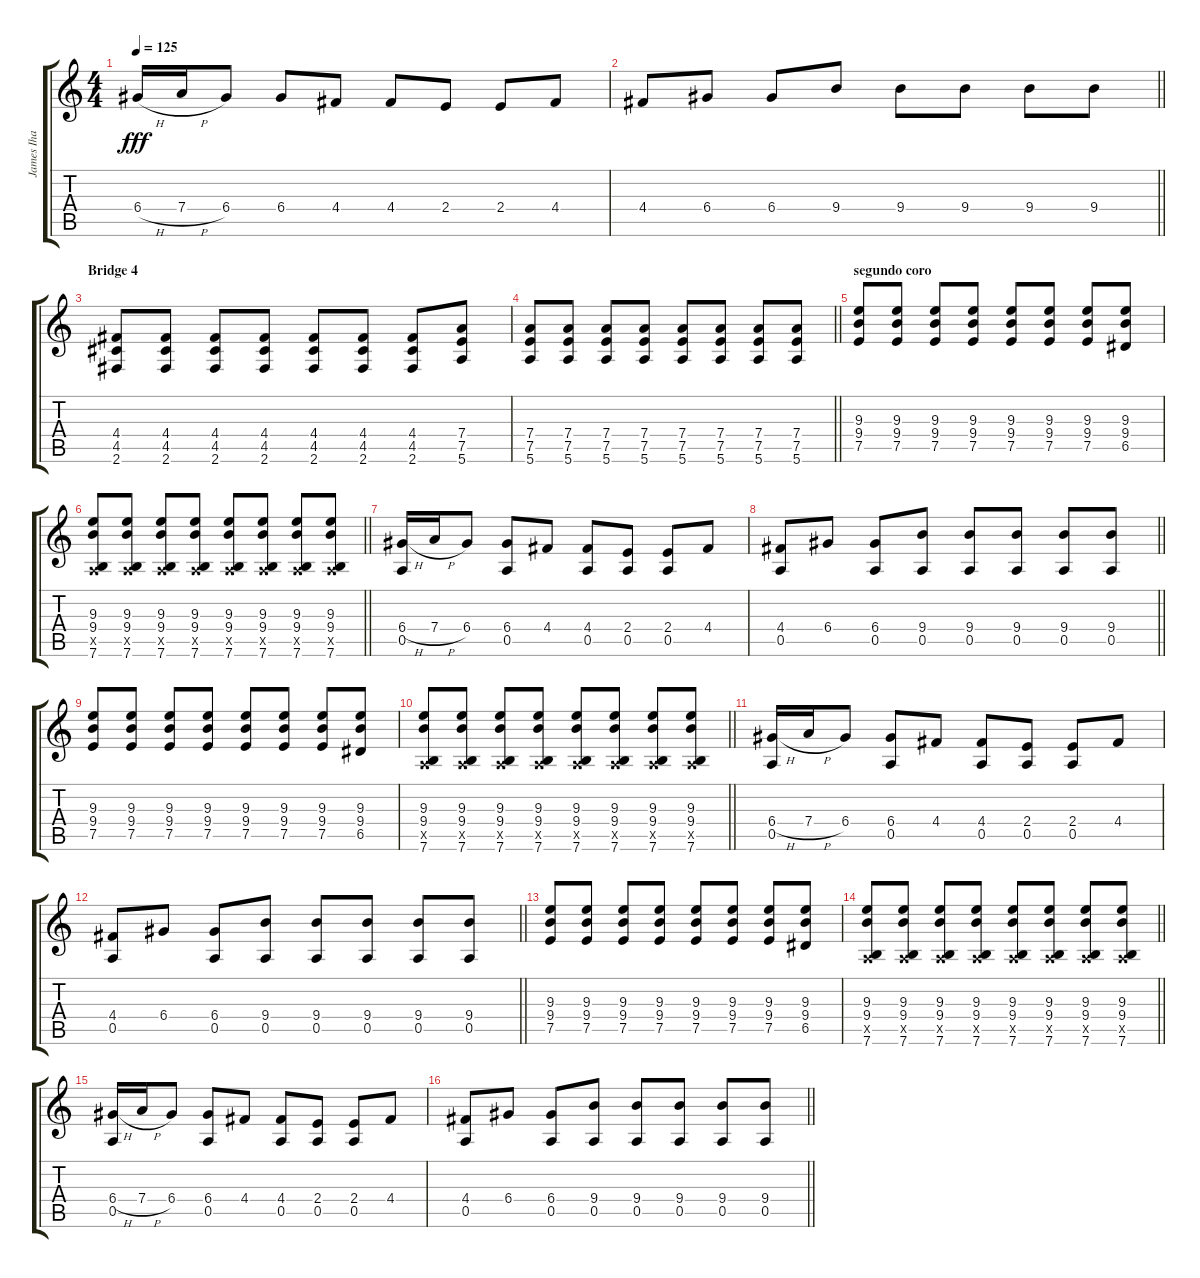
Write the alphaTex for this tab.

\track ("James Iha" "James Iha") {instrument overdrivenguitar}
\staff {score tabs}
\tuning (E4 B3 G3 D3 A2 E2) {hide}
\ts (4 4)
\tempo 125
\clef g2
\ks c
6.4{h}.16{dy fff} 7.4{h}.16 6.4.8 6.4.8 4.4.8 4.4.8 2.4.8 2.4.8 4.4.8 |
\barLineRight lightlight
4.4.8 6.4.8 6.4.8 9.4.8 9.4.8 9.4.8 9.4.8 9.4.8 |
\section ("" "Bridge 4")
(4.4 4.5 2.6).8 (4.4 4.5 2.6).8 (4.4 4.5 2.6).8 (4.4 4.5 2.6).8 (4.4 4.5 2.6).8 (4.4 4.5 2.6).8 (4.4 4.5 2.6).8 (7.4 7.5 5.6).8 |
\barLineRight lightlight
(7.4 7.5 5.6).8 (7.4 7.5 5.6).8 (7.4 7.5 5.6).8 (7.4 7.5 5.6).8 (7.4 7.5 5.6).8 (7.4 7.5 5.6).8 (7.4 7.5 5.6).8 (7.4 7.5 5.6).8 |
\section ("" "segundo coro")
(9.3 9.4 7.5).8 (9.3 9.4 7.5).8 (9.3 9.4 7.5).8 (9.3 9.4 7.5).8 (9.3 9.4 7.5).8 (9.3 9.4 7.5).8 (9.3 9.4 7.5).8 (9.3 9.4 6.5).8 |
\barLineRight lightlight
(9.3 9.4 0.5{x} 7.6).8 (9.3 9.4 0.5{x} 7.6).8 (9.3 9.4 0.5{x} 7.6).8 (9.3 9.4 0.5{x} 7.6).8 (9.3 9.4 0.5{x} 7.6).8 (9.3 9.4 0.5{x} 7.6).8 (9.3 9.4 0.5{x} 7.6).8 (9.3 9.4 0.5{x} 7.6).8 |
(6.4{h} 0.5).16 7.4{h}.16 6.4.8 (6.4 0.5).8 4.4.8 (4.4 0.5).8 (2.4 0.5).8 (2.4 0.5).8 4.4.8 |
\barLineRight lightlight
(4.4 0.5).8 6.4.8 (6.4 0.5).8 (9.4 0.5).8 (9.4 0.5).8 (9.4 0.5).8 (9.4 0.5).8 (9.4 0.5).8 |
(9.3 9.4 7.5).8 (9.3 9.4 7.5).8 (9.3 9.4 7.5).8 (9.3 9.4 7.5).8 (9.3 9.4 7.5).8 (9.3 9.4 7.5).8 (9.3 9.4 7.5).8 (9.3 9.4 6.5).8 |
\barLineRight lightlight
(9.3 9.4 0.5{x} 7.6).8 (9.3 9.4 0.5{x} 7.6).8 (9.3 9.4 0.5{x} 7.6).8 (9.3 9.4 0.5{x} 7.6).8 (9.3 9.4 0.5{x} 7.6).8 (9.3 9.4 0.5{x} 7.6).8 (9.3 9.4 0.5{x} 7.6).8 (9.3 9.4 0.5{x} 7.6).8 |
(6.4{h} 0.5).16 7.4{h}.16 6.4.8 (6.4 0.5).8 4.4.8 (4.4 0.5).8 (2.4 0.5).8 (2.4 0.5).8 4.4.8 |
\barLineRight lightlight
(4.4 0.5).8 6.4.8 (6.4 0.5).8 (9.4 0.5).8 (9.4 0.5).8 (9.4 0.5).8 (9.4 0.5).8 (9.4 0.5).8 |
(9.3 9.4 7.5).8 (9.3 9.4 7.5).8 (9.3 9.4 7.5).8 (9.3 9.4 7.5).8 (9.3 9.4 7.5).8 (9.3 9.4 7.5).8 (9.3 9.4 7.5).8 (9.3 9.4 6.5).8 |
\barLineRight lightlight
(9.3 9.4 0.5{x} 7.6).8 (9.3 9.4 0.5{x} 7.6).8 (9.3 9.4 0.5{x} 7.6).8 (9.3 9.4 0.5{x} 7.6).8 (9.3 9.4 0.5{x} 7.6).8 (9.3 9.4 0.5{x} 7.6).8 (9.3 9.4 0.5{x} 7.6).8 (9.3 9.4 0.5{x} 7.6).8 |
(6.4{h} 0.5).16 7.4{h}.16 6.4.8 (6.4 0.5).8 4.4.8 (4.4 0.5).8 (2.4 0.5).8 (2.4 0.5).8 4.4.8 |
\barLineRight lightlight
(4.4 0.5).8 6.4.8 (6.4 0.5).8 (9.4 0.5).8 (9.4 0.5).8 (9.4 0.5).8 (9.4 0.5).8 (9.4 0.5).8
